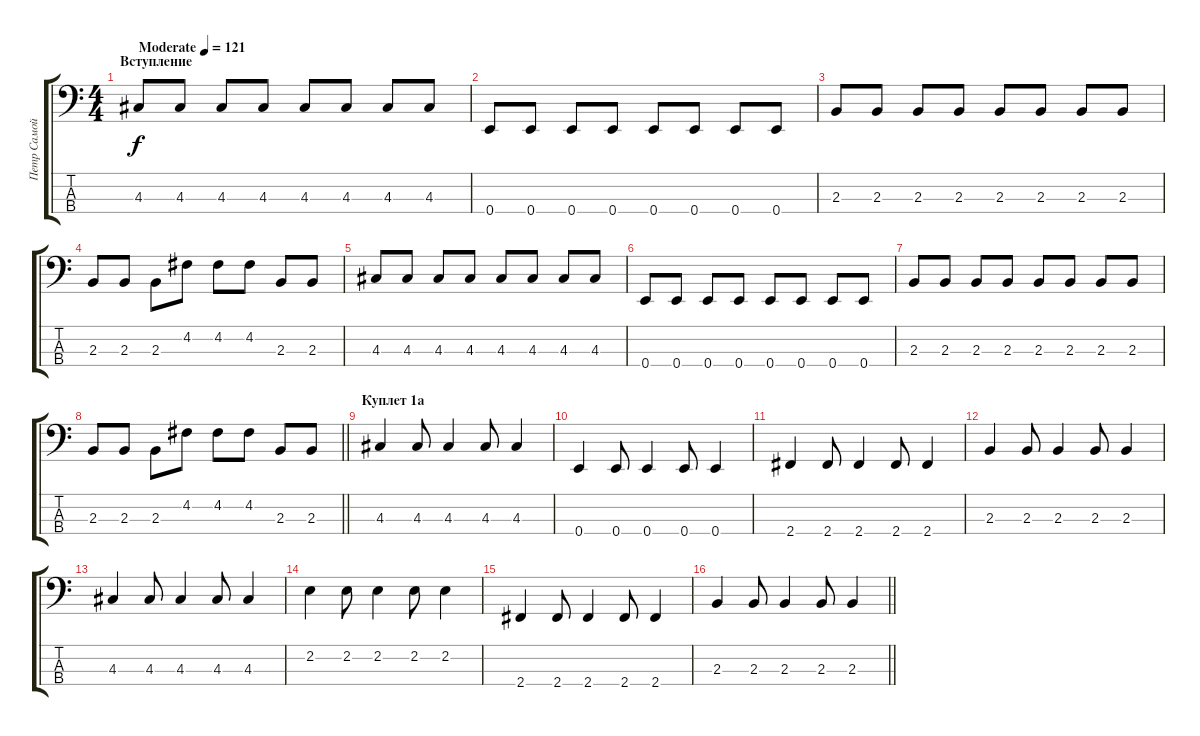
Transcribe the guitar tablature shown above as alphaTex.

\track ("Петр Самойлов" "Петр Самой") {instrument electricbassfinger}
\staff {score tabs}
\tuning (G2 D2 A1 E1) {hide}
\ts (4 4)
\section ("" "Вступление")
\tempo (121 "Moderate")
\clef f4
\ks c
4.3.8{dy f instrument electricbassfinger} 4.3.8 4.3.8 4.3.8 4.3.8 4.3.8 4.3.8 4.3.8 |
0.4.8 0.4.8 0.4.8 0.4.8 0.4.8 0.4.8 0.4.8 0.4.8 |
2.3.8 2.3.8 2.3.8 2.3.8 2.3.8 2.3.8 2.3.8 2.3.8 |
2.3.8 2.3.8 2.3.8 4.2.8 4.2.8 4.2.8 2.3.8 2.3.8 |
4.3.8 4.3.8 4.3.8 4.3.8 4.3.8 4.3.8 4.3.8 4.3.8 |
0.4.8 0.4.8 0.4.8 0.4.8 0.4.8 0.4.8 0.4.8 0.4.8 |
2.3.8 2.3.8 2.3.8 2.3.8 2.3.8 2.3.8 2.3.8 2.3.8 |
\barLineRight lightlight
2.3.8 2.3.8 2.3.8 4.2.8 4.2.8 4.2.8 2.3.8 2.3.8 |
\section ("" "Куплет 1а")
4.3.4 4.3.8 4.3.4 4.3.8 4.3.4 |
0.4.4 0.4.8 0.4.4 0.4.8 0.4.4 |
2.4.4 2.4.8 2.4.4 2.4.8 2.4.4 |
2.3.4 2.3.8 2.3.4 2.3.8 2.3.4 |
4.3.4 4.3.8 4.3.4 4.3.8 4.3.4 |
2.2.4 2.2.8 2.2.4 2.2.8 2.2.4 |
2.4.4 2.4.8 2.4.4 2.4.8 2.4.4 |
\barLineRight lightlight
2.3.4 2.3.8 2.3.4 2.3.8 2.3.4
